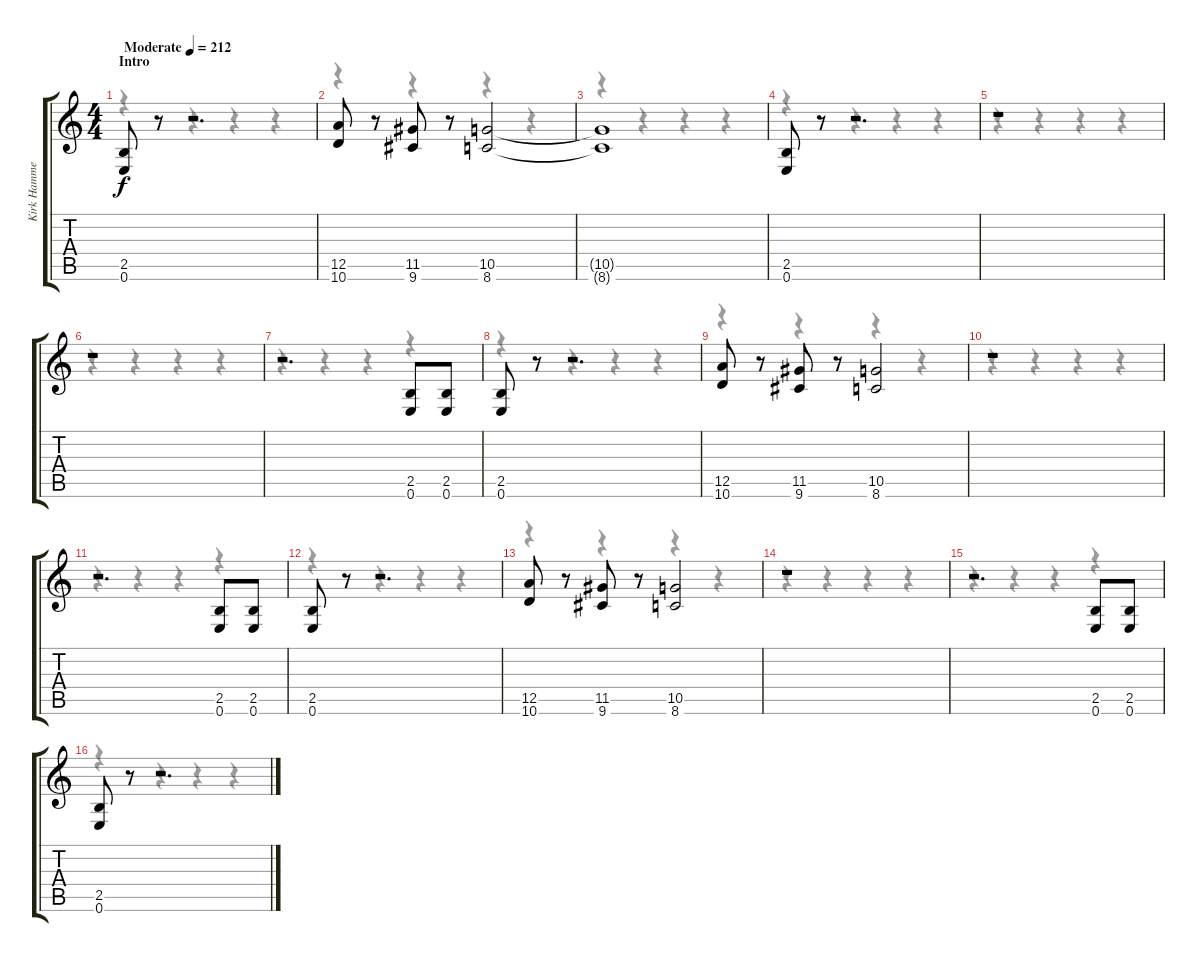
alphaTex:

\track ("Kirk Hammett" "Kirk Hamme") {instrument distortionguitar}
\staff {score tabs}
\tuning (E4 B3 G3 D3 A2 E2) {hide}
\voice
\ts (4 4)
\section ("" "Intro")
\tempo (212 "Moderate")
\clef g2
\ks c
(2.5 0.6).8{dy f instrument distortionguitar} r.8 r.2{d} |
(12.5 10.6).8 r.8 (11.5 9.6).8 r.8 (10.5 8.6).2 |
(10.5{t} 8.6{t}).1 |
(2.5 0.6).8 r.8 r.2{d} |
r.1 |
r.1 |
r.2{d} (2.5 0.6).8 (2.5 0.6).8 |
(2.5 0.6).8 r.8 r.2{d} |
(12.5 10.6).8 r.8 (11.5 9.6).8 r.8 (10.5 8.6).2 |
r.1 |
r.2{d} (2.5 0.6).8 (2.5 0.6).8 |
(2.5 0.6).8 r.8 r.2{d} |
(12.5 10.6).8 r.8 (11.5 9.6).8 r.8 (10.5 8.6).2 |
r.1 |
r.2{d} (2.5 0.6).8 (2.5 0.6).8 |
(2.5 0.6).8 r.8 r.2{d}
\voice
\clef g2
\ottava regular
\simile none
\ks c
r.4{dy f} r.4 r.4 r.4 |
r.4 r.4 r.4 r.4 |
r.4 r.4 r.4 r.4 |
r.4 r.4 r.4 r.4 |
r.4 r.4 r.4 r.4 |
r.4 r.4 r.4 r.4 |
r.4 r.4 r.4 r.4 |
r.4 r.4 r.4 r.4 |
r.4 r.4 r.4 r.4 |
r.4 r.4 r.4 r.4 |
r.4 r.4 r.4 r.4 |
r.4 r.4 r.4 r.4 |
r.4 r.4 r.4 r.4 |
r.4 r.4 r.4 r.4 |
r.4 r.4 r.4 r.4 |
r.4 r.4 r.4 r.4
